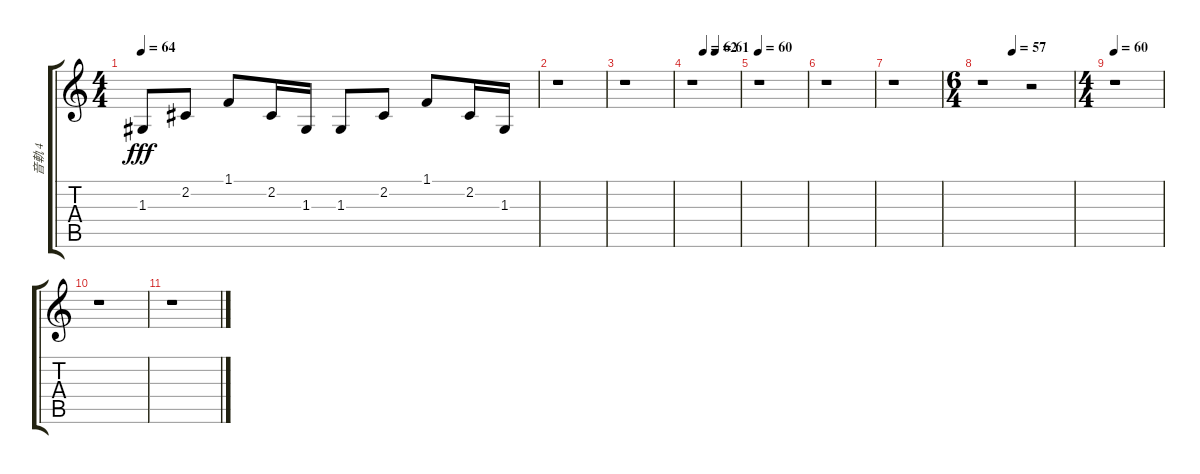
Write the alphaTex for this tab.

\track ("音軌 4" "音軌 4") {instrument harpsichord}
\staff {score tabs}
\tuning (E4 B3 G3 D3 A2 E2) {hide}
\ts (4 4)
\tempo 64
\clef g2
\ks c
1.3.8{dy fff} 2.2.8 1.1.8 2.2.16 1.3.16 1.3.8 2.2.8 1.1.8 2.2.16 1.3.16 |
r.1 |
r.1 |
\tempo (62 0.25)
\tempo (61 0.5)
r.1 |
\tempo 60
r.1 |
r.1 |
r.1 |
\ts (6 4)
\tempo (57 0.3333333333333333)
r.1 r.2 |
\ts (4 4)
\tempo 60
r.1 |
r.1 |
r.1
